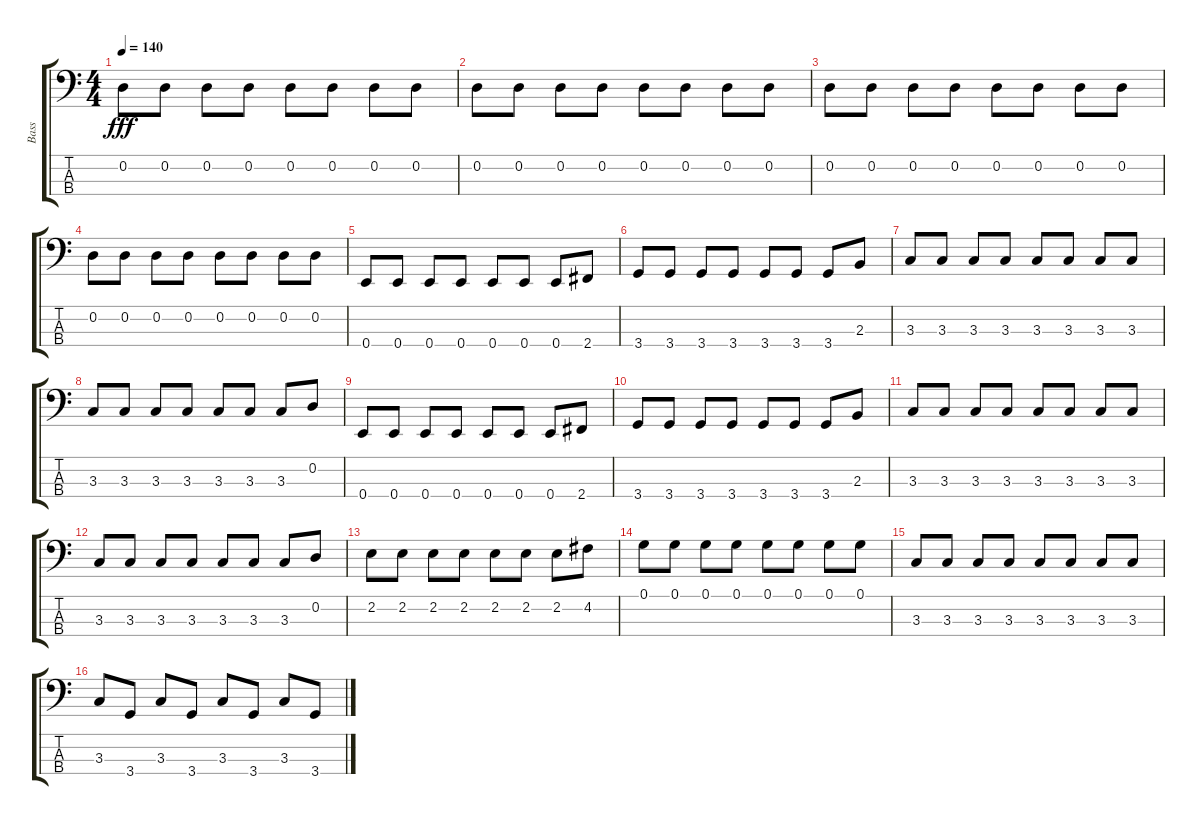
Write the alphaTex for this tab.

\track ("Bass" "Bass") {instrument electricbassfinger}
\staff {score tabs}
\tuning (G2 D2 A1 E1) {hide}
\ts (4 4)
\tempo 140
\clef f4
\ks c
0.2.8{dy fff} 0.2.8 0.2.8 0.2.8 0.2.8 0.2.8 0.2.8 0.2.8 |
0.2.8 0.2.8 0.2.8 0.2.8 0.2.8 0.2.8 0.2.8 0.2.8 |
0.2.8 0.2.8 0.2.8 0.2.8 0.2.8 0.2.8 0.2.8 0.2.8 |
0.2.8 0.2.8 0.2.8 0.2.8 0.2.8 0.2.8 0.2.8 0.2.8 |
0.4.8 0.4.8 0.4.8 0.4.8 0.4.8 0.4.8 0.4.8 2.4.8 |
3.4.8 3.4.8 3.4.8 3.4.8 3.4.8 3.4.8 3.4.8 2.3.8 |
3.3.8 3.3.8 3.3.8 3.3.8 3.3.8 3.3.8 3.3.8 3.3.8 |
3.3.8 3.3.8 3.3.8 3.3.8 3.3.8 3.3.8 3.3.8 0.2.8 |
0.4.8 0.4.8 0.4.8 0.4.8 0.4.8 0.4.8 0.4.8 2.4.8 |
3.4.8 3.4.8 3.4.8 3.4.8 3.4.8 3.4.8 3.4.8 2.3.8 |
3.3.8 3.3.8 3.3.8 3.3.8 3.3.8 3.3.8 3.3.8 3.3.8 |
3.3.8 3.3.8 3.3.8 3.3.8 3.3.8 3.3.8 3.3.8 0.2.8 |
2.2.8 2.2.8 2.2.8 2.2.8 2.2.8 2.2.8 2.2.8 4.2.8 |
0.1.8 0.1.8 0.1.8 0.1.8 0.1.8 0.1.8 0.1.8 0.1.8 |
3.3.8 3.3.8 3.3.8 3.3.8 3.3.8 3.3.8 3.3.8 3.3.8 |
3.3.8 3.4.8 3.3.8 3.4.8 3.3.8 3.4.8 3.3.8 3.4.8
